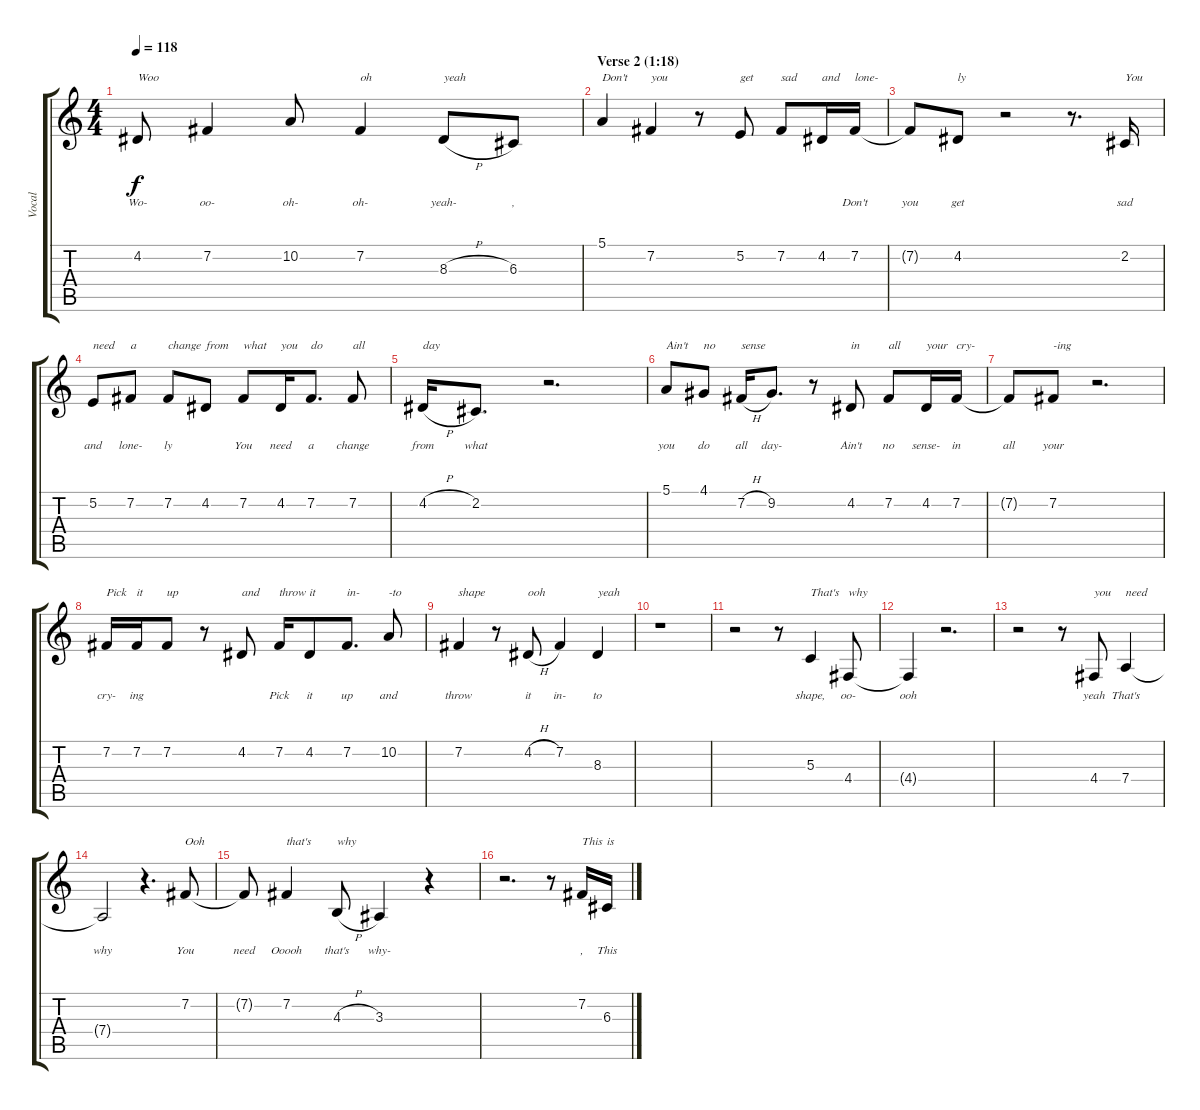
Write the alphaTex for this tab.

\track ("Vocal" "Vocal") {instrument clarinet}
\staff {score tabs}
\tuning (E4 B3 G3 D3 A2 E2) {hide}
\ts (4 4)
\tempo 118
\clef g2
\ks c
4.2.8{txt "Woo" lyrics (0 "Wo-") lyrics (1 "") lyrics (2 "") lyrics (3 "") lyrics (4 "") dy f} 7.2.4{lyrics (0 "oo-") lyrics (1 "") lyrics (2 "") lyrics (3 "") lyrics (4 "")} 10.2.8{lyrics (0 "oh-") lyrics (1 "") lyrics (2 "") lyrics (3 "") lyrics (4 "")} 7.2.4{txt "oh" lyrics (0 "oh-") lyrics (1 "") lyrics (2 "") lyrics (3 "") lyrics (4 "")} 8.3{h}.8{txt "yeah" lyrics (0 "yeah-") lyrics (1 "") lyrics (2 "") lyrics (3 "") lyrics (4 "")} 6.3.8{lyrics (0 ",") lyrics (1 "") lyrics (2 "") lyrics (3 "") lyrics (4 "")} |
\section ("" "Verse 2 (1:18)")
5.1.4{txt "Don't" lyrics (0 "") lyrics (1 "") lyrics (2 "") lyrics (3 "") lyrics (4 "")} 7.2.4{txt "you" lyrics (0 "") lyrics (1 "") lyrics (2 "") lyrics (3 "") lyrics (4 "")} r.8 5.2.8{txt "get" lyrics (0 "") lyrics (1 "") lyrics (2 "") lyrics (3 "") lyrics (4 "")} 7.2.8{txt "sad" lyrics (0 "") lyrics (1 "") lyrics (2 "") lyrics (3 "") lyrics (4 "")} 4.2.16{txt "and" lyrics (0 "") lyrics (1 "") lyrics (2 "") lyrics (3 "") lyrics (4 "")} 7.2.16{txt "lone-" lyrics (0 "Don't") lyrics (1 "") lyrics (2 "") lyrics (3 "") lyrics (4 "")} |
7.2{t}.8{lyrics (0 "you") lyrics (1 "") lyrics (2 "") lyrics (3 "") lyrics (4 "")} 4.2.8{txt "ly" lyrics (0 "get") lyrics (1 "") lyrics (2 "") lyrics (3 "") lyrics (4 "")} r.2 r.8{d} 2.2.16{txt "You" lyrics (0 "sad") lyrics (1 "") lyrics (2 "") lyrics (3 "") lyrics (4 "")} |
5.2.8{txt "need" lyrics (0 "and") lyrics (1 "") lyrics (2 "") lyrics (3 "") lyrics (4 "")} 7.2.8{txt "a" lyrics (0 "lone-") lyrics (1 "") lyrics (2 "") lyrics (3 "") lyrics (4 "")} 7.2.8{txt "change" lyrics (0 "ly") lyrics (1 "") lyrics (2 "") lyrics (3 "") lyrics (4 "")} 4.2.8{txt "from" lyrics (0 "") lyrics (1 "") lyrics (2 "") lyrics (3 "") lyrics (4 "")} 7.2.8{txt "what" lyrics (0 "You") lyrics (1 "") lyrics (2 "") lyrics (3 "") lyrics (4 "")} 4.2.16{txt "you" lyrics (0 "need") lyrics (1 "") lyrics (2 "") lyrics (3 "") lyrics (4 "")} 7.2.8{d txt "do" lyrics (0 "a") lyrics (1 "") lyrics (2 "") lyrics (3 "") lyrics (4 "")} 7.2.8{txt "all" lyrics (0 "change") lyrics (1 "") lyrics (2 "") lyrics (3 "") lyrics (4 "")} |
4.2{h}.16{txt "day" lyrics (0 "from") lyrics (1 "") lyrics (2 "") lyrics (3 "") lyrics (4 "")} 2.2.8{d lyrics (0 "what") lyrics (1 "") lyrics (2 "") lyrics (3 "") lyrics (4 "")} r.2{d} |
5.1.8{txt "Ain't" lyrics (0 "you") lyrics (1 "") lyrics (2 "") lyrics (3 "") lyrics (4 "")} 4.1.8{txt "no" lyrics (0 "do") lyrics (1 "") lyrics (2 "") lyrics (3 "") lyrics (4 "")} 7.2{h}.16{txt "sense" lyrics (0 "all") lyrics (1 "") lyrics (2 "") lyrics (3 "") lyrics (4 "")} 9.2.8{d lyrics (0 "day-") lyrics (1 "") lyrics (2 "") lyrics (3 "") lyrics (4 "")} r.8 4.2.8{txt "in" lyrics (0 "Ain't") lyrics (1 "") lyrics (2 "") lyrics (3 "") lyrics (4 "")} 7.2.8{txt "all" lyrics (0 "no") lyrics (1 "") lyrics (2 "") lyrics (3 "") lyrics (4 "")} 4.2.16{txt "your" lyrics (0 "sense-") lyrics (1 "") lyrics (2 "") lyrics (3 "") lyrics (4 "")} 7.2.16{txt "cry-" lyrics (0 "in") lyrics (1 "") lyrics (2 "") lyrics (3 "") lyrics (4 "")} |
7.2{t}.8{lyrics (0 "all") lyrics (1 "") lyrics (2 "") lyrics (3 "") lyrics (4 "")} 7.2.8{txt "-ing" lyrics (0 "your") lyrics (1 "") lyrics (2 "") lyrics (3 "") lyrics (4 "")} r.2{d} |
7.2.16{txt "Pick" lyrics (0 "cry-") lyrics (1 "") lyrics (2 "") lyrics (3 "") lyrics (4 "")} 7.2.16{txt "it" lyrics (0 "ing") lyrics (1 "") lyrics (2 "") lyrics (3 "") lyrics (4 "")} 7.2.8{txt "up" lyrics (0 "") lyrics (1 "") lyrics (2 "") lyrics (3 "") lyrics (4 "")} r.8 4.2.8{txt "and" lyrics (0 "") lyrics (1 "") lyrics (2 "") lyrics (3 "") lyrics (4 "")} 7.2.16{txt "throw" lyrics (0 "Pick") lyrics (1 "") lyrics (2 "") lyrics (3 "") lyrics (4 "")} 4.2.8{txt "it" lyrics (0 "it") lyrics (1 "") lyrics (2 "") lyrics (3 "") lyrics (4 "")} 7.2.8{d txt "in-" lyrics (0 "up") lyrics (1 "") lyrics (2 "") lyrics (3 "") lyrics (4 "")} 10.2.8{txt "-to" lyrics (0 "and") lyrics (1 "") lyrics (2 "") lyrics (3 "") lyrics (4 "")} |
7.2.4{txt "shape" lyrics (0 "throw") lyrics (1 "") lyrics (2 "") lyrics (3 "") lyrics (4 "")} r.8 4.2{h}.8{txt "ooh" lyrics (0 "it") lyrics (1 "") lyrics (2 "") lyrics (3 "") lyrics (4 "")} 7.2.4{lyrics (0 "in-") lyrics (1 "") lyrics (2 "") lyrics (3 "") lyrics (4 "")} 8.3.4{txt "yeah" lyrics (0 "to") lyrics (1 "") lyrics (2 "") lyrics (3 "") lyrics (4 "")} |
r.1 |
r.2 r.8 5.3.4{txt "That's" lyrics (0 "shape,") lyrics (1 "") lyrics (2 "") lyrics (3 "") lyrics (4 "")} 4.4.8{txt "why" lyrics (0 "oo-") lyrics (1 "") lyrics (2 "") lyrics (3 "") lyrics (4 "")} |
4.4{t}.4{lyrics (0 "ooh") lyrics (1 "") lyrics (2 "") lyrics (3 "") lyrics (4 "")} r.2{d} |
r.2 r.8 4.4.8{txt "you" lyrics (0 "yeah") lyrics (1 "") lyrics (2 "") lyrics (3 "") lyrics (4 "")} 7.4.4{txt "need" lyrics (0 "That's") lyrics (1 "") lyrics (2 "") lyrics (3 "") lyrics (4 "")} |
7.4{t}.2{lyrics (0 "why") lyrics (1 "") lyrics (2 "") lyrics (3 "") lyrics (4 "")} r.4{d} 7.2.8{txt "Ooh" lyrics (0 "You") lyrics (1 "") lyrics (2 "") lyrics (3 "") lyrics (4 "")} |
7.2{t}.8{lyrics (0 "need") lyrics (1 "") lyrics (2 "") lyrics (3 "") lyrics (4 "")} 7.2.4{txt "that's" lyrics (0 "Ooooh") lyrics (1 "") lyrics (2 "") lyrics (3 "") lyrics (4 "")} 4.3{h}.8{txt "why" lyrics (0 "that's") lyrics (1 "") lyrics (2 "") lyrics (3 "") lyrics (4 "")} 3.3.4{lyrics (0 "why-") lyrics (1 "") lyrics (2 "") lyrics (3 "") lyrics (4 "")} r.4 |
r.2{d} r.8 7.2.16{txt "This" lyrics (0 ",") lyrics (1 "") lyrics (2 "") lyrics (3 "") lyrics (4 "")} 6.3.16{txt "is" lyrics (0 "This") lyrics (1 "") lyrics (2 "") lyrics (3 "") lyrics (4 "")}
